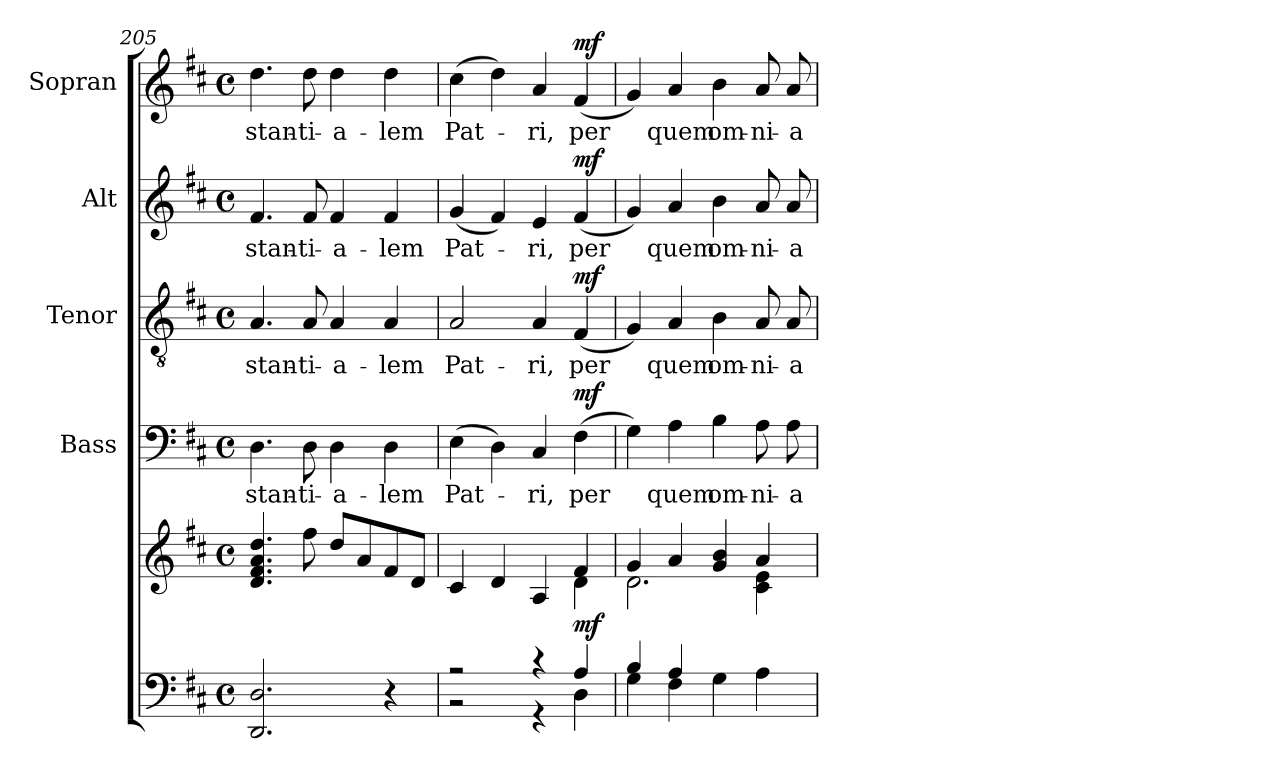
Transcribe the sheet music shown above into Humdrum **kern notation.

**kern	**kern	**dynam	**kern	**text	**dynam	**kern	**text	**dynam	**kern	**text	**dynam	**kern	**text	**dynam
*part5	*part5	*part5	*part4	*part4	*part4	*part3	*part3	*part3	*part2	*part2	*part2	*part1	*part1	*part1
*staff6	*staff5	*staff5/6	*staff4	*staff4	*staff4	*staff3	*staff3	*staff3	*staff2	*staff2	*staff2	*staff1	*staff1	*staff1
*	*	*	*I"Bass	*	*	*I"Tenor	*	*	*I"Alt	*	*	*I"Sopran	*	*
*	*	*	*I'B.	*	*	*I'T.	*	*	*I'A.	*	*	*I'S.	*	*
*clefF4	*clefG2	*	*clefF4	*	*	*clefGv2	*	*	*clefG2	*	*	*clefG2	*	*
*k[f#c#]	*k[f#c#]	*	*k[f#c#]	*	*	*k[f#c#]	*	*	*k[f#c#]	*	*	*k[f#c#]	*	*
*D:	*D:	*	*D:	*	*	*D:	*	*	*D:	*	*	*D:	*	*
*M4/4	*M4/4	*	*M4/4	*	*	*M4/4	*	*	*M4/4	*	*	*M4/4	*	*
*met(c)	*met(c)	*	*met(c)	*	*	*met(c)	*	*	*met(c)	*	*	*met(c)	*	*
=205	=205	=205	=205	=205	=205	=205	=205	=205	=205	=205	=205	=205	=205	=205
!	!	!	!	!LO:LY:b	!	!	!LO:LY:b	!	!	!LO:LY:b	!	!	!LO:LY:b	!
2.DD/ 2.D/	4.d/ 4.f#/ 4.a/ 4.dd/	.	4.D\	-stan-	.	4.A/	-stan-	.	4.f#/	-stan-	.	4.dd\	-stan-	.
!	!	!	!	!LO:LY:b	!	!	!LO:LY:b	!	!	!LO:LY:b	!	!	!LO:LY:b	!
.	8ff#\	.	8D\	-ti-	.	8A/	-ti-	.	8f#/	-ti-	.	8dd\	-ti-	.
!	!	!	!	!LO:LY:b	!	!	!LO:LY:b	!	!	!LO:LY:b	!	!	!LO:LY:b	!
.	8dd/L	.	4D\	-a-	.	4A/	-a-	.	4f#/	-a-	.	4dd\	-a-	.
.	8a/	.	.	.	.	.	.	.	.	.	.	.	.	.
!	!	!	!	!LO:LY:b	!	!	!LO:LY:b	!	!	!LO:LY:b	!	!	!LO:LY:b	!
4r	8f#/	.	4D\	-lem	.	4A/	-lem	.	4f#/	-lem	.	4dd\	-lem	.
.	8d/J	.	.	.	.	.	.	.	.	.	.	.	.	.
=206	=206	=206	=206	=206	=206	=206	=206	=206	=206	=206	=206	=206	=206	=206
*^	*^	*	*	*	*	*	*	*	*	*	*	*	*	*
!	!	!	!	!	!	!LO:LY:b	!	!	!LO:LY:b	!	!	!LO:LY:b	!	!	!LO:LY:b	!
2r	2r	4c#/	2ryy	.	(>4E\	Pat-	.	2A/	Pat-	.	(<4g/	Pat-	.	(>4cc#\	Pat-	.
.	.	4d/	.	.	4D\)	.	.	.	.	.	4f#/)	.	.	4dd\)	.	.
!	!	!	!	!	!	!LO:LY:b	!	!	!LO:LY:b	!	!	!LO:LY:b	!	!	!LO:LY:b	!
4r	4r	4A/	4ryy	.	4C#/	-ri,	.	4A/	-ri,	.	4e/	-ri,	.	4a/	-ri,	.
!	!	!	!	!LO:DY:b	!	!LO:LY:b	!LO:DY:a	!	!LO:LY:b	!LO:DY:a	!	!LO:LY:b	!LO:DY:a	!	!LO:LY:b	!LO:DY:a
4A/	4D\	4f#/	4d\	mf	(>4F#\	per	mf	(<4F#/	per	mf	(<4f#/	per	mf	(<4f#/	per	mf
!!LO:LB:g=z
=207	=207	=207	=207	=207	=207	=207	=207	=207	=207	=207	=207	=207	=207	=207	=207	=207
4B/	4G\	4g/	2.d\	.	4G\)	.	.	4G/)	.	.	4g/)	.	.	4g/)	.	.
!	!	!	!	!	!	!LO:LY:b	!	!	!LO:LY:b	!	!	!LO:LY:b	!	!	!LO:LY:b	!
4A/	4F#\	4a/	.	.	4A\	quem	.	4A/	quem	.	4a/	quem	.	4a/	quem	.
!	!	!	!	!	!	!LO:LY:b	!	!	!LO:LY:b	!	!	!LO:LY:b	!	!	!LO:LY:b	!
2ryy	4G\	4g/ 4b/	.	.	4B\	om-	.	4B\	om-	.	4b\	om-	.	4b\	om-	.
!	!	!	!	!	!	!LO:LY:b	!	!	!LO:LY:b	!	!	!LO:LY:b	!	!	!LO:LY:b	!
.	4A\	4a/	4c#\ 4e\	.	8A\	-ni-	.	8A/	-ni-	.	8a/	-ni-	.	8a/	-ni-	.
!	!	!	!	!	!	!LO:LY:b	!	!	!LO:LY:b	!	!	!LO:LY:b	!	!	!LO:LY:b	!
.	.	.	.	.	8A\	-a	.	8A/	-a	.	8a/	-a	.	8a/	-a	.
*v	*v	*	*	*	*	*	*	*	*	*	*	*	*	*	*	*
*	*v	*v	*	*	*	*	*	*	*	*	*	*	*	*	*
=	=	=	=	=	=	=	=	=	=	=	=	=	=	=
*-	*-	*-	*-	*-	*-	*-	*-	*-	*-	*-	*-	*-	*-	*-
